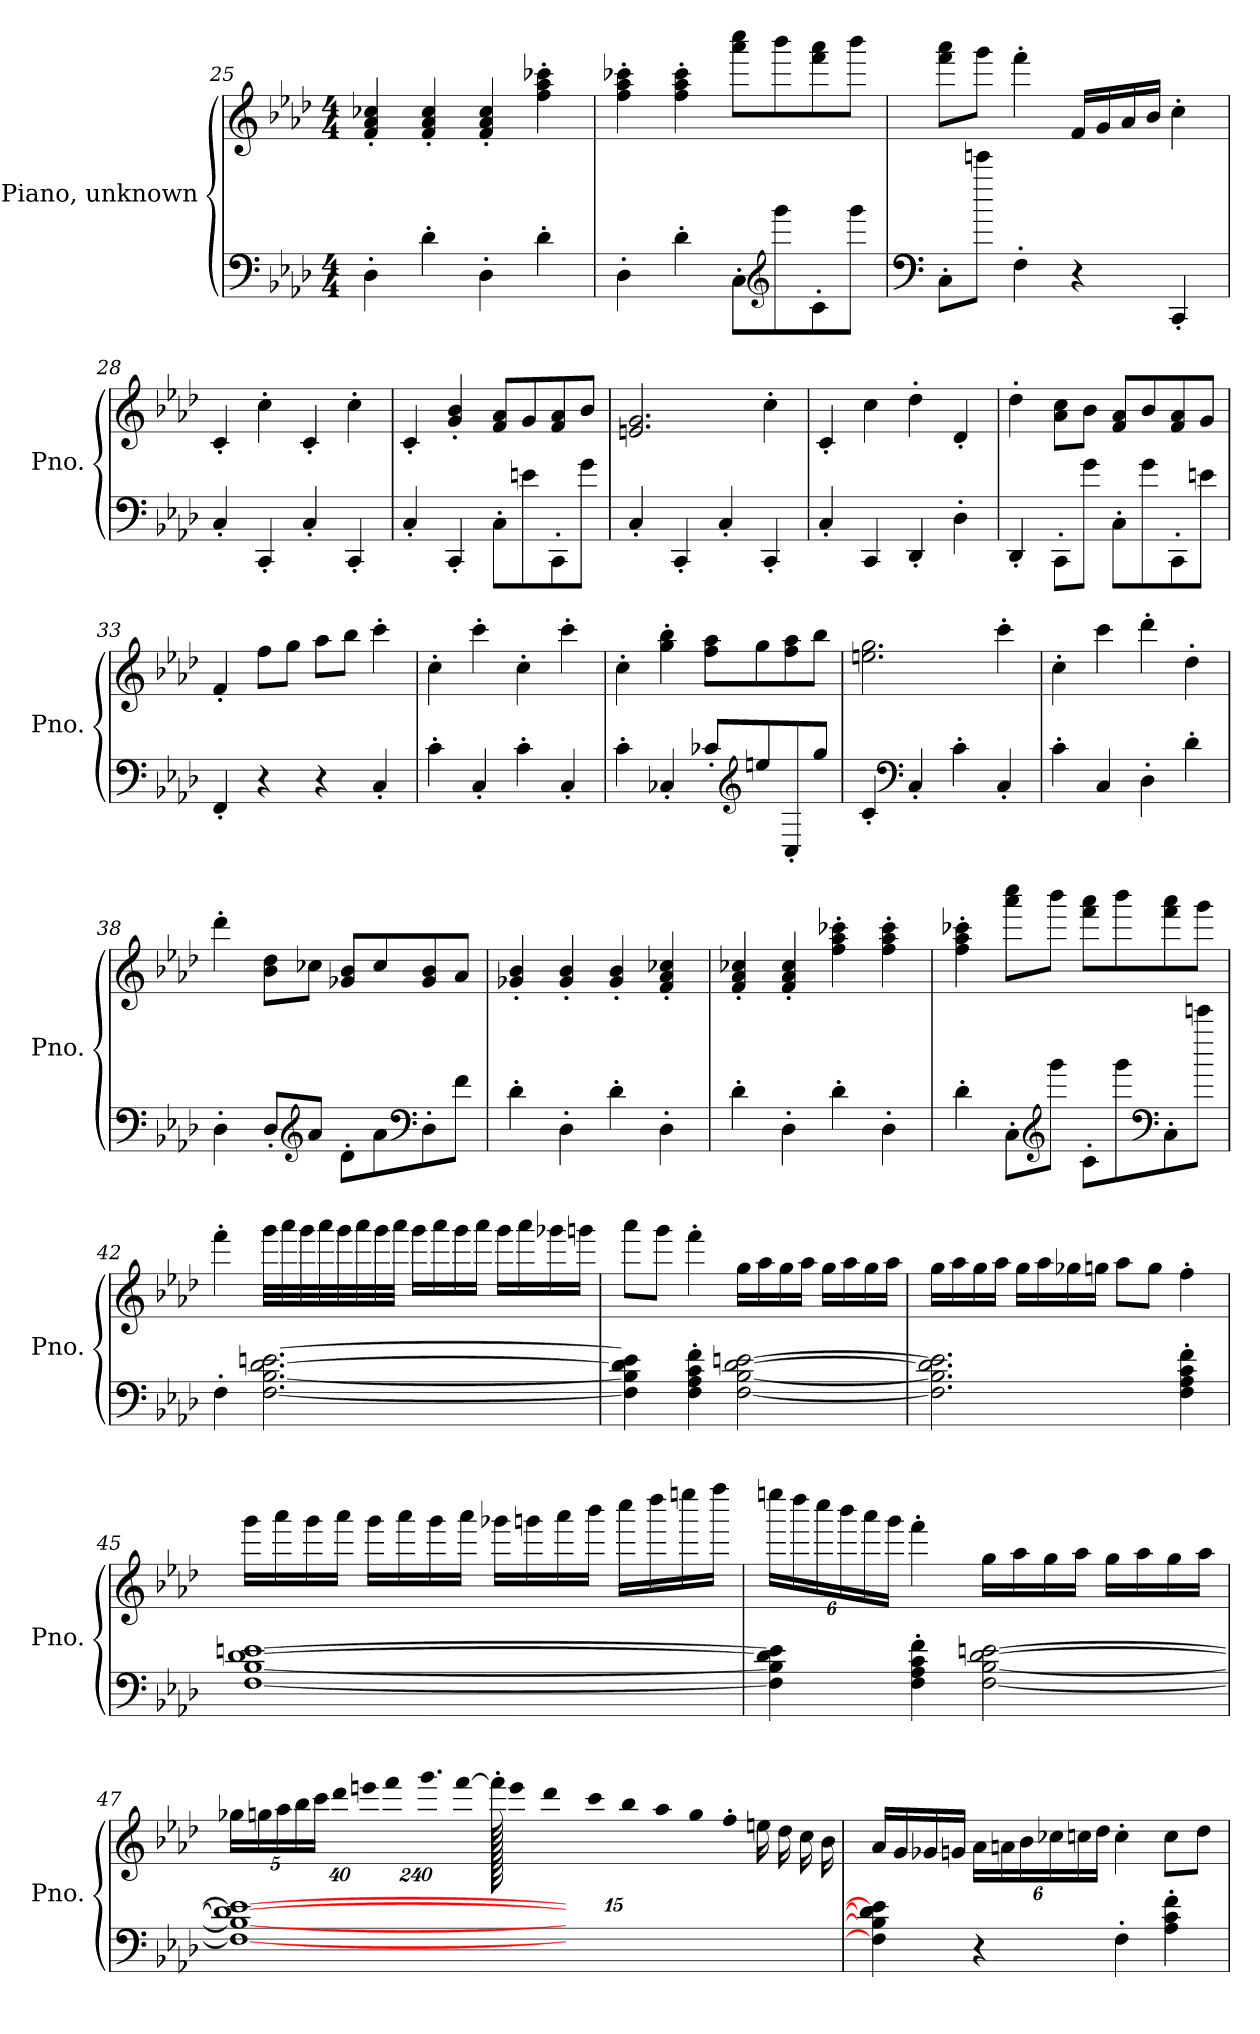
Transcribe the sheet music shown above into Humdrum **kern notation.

**kern	**kern
*part1	*part1
*staff2	*staff1
*I"Piano, unknown	*
*I'Pno.	*
*clefF4	*clefG2
*k[b-e-a-d-]	*k[b-e-a-d-]
*M4/4	*M4/4
=25	=25
4D-'\	4f/' 4a-/' 4cc-X/'
4d-'\	4f/' 4a-/' 4cc-/'
4D-'\	4f/' 4a-/' 4cc-/'
4d-'\	4ff\' 4aa-\' 4ccc-X\'
!!LO:LB:g=z
=26	=26
4D-'\	4ff\' 4aa-\' 4ccc-X\'
4d-'\	4ff\' 4aa-\' 4ccc-\'
8C'\L	8aaa-\ 8cccc\L
*clefG2	*
8ggg\	8bbb-\
8c'\	8fff\ 8aaa-\
8ggg\J	8bbb-\J
=27	=27
*clefF4	*
8C'\L	8fff\ 8aaa-\L
8eeen\J	8ggg\J
4F'\	4fff'\
4r	16f/LL
.	16g/
.	16a-/
.	16b-/JJ
4CC'/	4cc'\
=28	=28
4C'/	4c'/
4CC'/	4cc'\
4C'/	4c'/
4CC'/	4cc'\
=29	=29
4C'/	4c'/
4CC'/	4g/' 4b-/'
8C'\L	8f/ 8a-/L
8en\	8g/
8CC'\	8f/ 8a-/
8g\J	8b-/J
=30	=30
4C'/	2.en/ 2.g/
4CC'/	.
4C'/	.
4CC'/	4cc'\
!!LO:PB:g=z
=31	=31
4C'/	4c'/
4CC/	4cc\
4DD-'/	4dd-'\
4D-'\	4d-'/
=32	=32
4DD-'/	4dd-'\
8CC'\L	8a-\ 8cc\L
8g\J	8b-\J
8C'\L	8f/ 8a-/L
8g\	8b-/
8CC'\	8f/ 8a-/
8en\J	8g/J
=33	=33
4FF'/	4f'/
4r	8ff\L
.	8gg\J
4r	8aa-\L
.	8bb-\J
4C'/	4ccc'\
=34	=34
4c'\	4cc'\
4C'/	4ccc'\
4c'\	4cc'\
4C'/	4ccc'\
=35	=35
4c'\	4cc'\
4C-X'/	4gg\' 4bb-\'
8c-X'/L	8ff\ 8aa-\L
*clefG2	*
8een/	8gg\
8C-'/	8ff\ 8aa-\
8gg/J	8bb-\J
!!LO:LB:g=z
=36	=36
4c'/	2.een\ 2.gg\
*clefF4	*
4C'/	.
4c'\	.
4C'/	4ccc'\
=37	=37
4c'\	4cc'\
4C/	4ccc\
4D-'\	4ddd-'\
4d-'\	4dd-'\
=38	=38
4D-'\	4ddd-'\
8D-'/L	8b-\ 8dd-\L
*clefG2	*
8a-/J	8cc-X\J
8d-'\L	8g-X/ 8b-/L
8a-\	8cc-/
*clefF4	*
8D-'\	8g-/ 8b-/
8f\J	8a-/J
=39	=39
4d-'\	4g-X/' 4b-/'
4D-'\	4g-/' 4b-/'
4d-'\	4g-/' 4b-/'
4D-'\	4f/' 4a-/' 4cc-X/'
=40	=40
4d-'\	4f/' 4a-/' 4cc-X/'
4D-'\	4f/' 4a-/' 4cc-/'
4d-'\	4ff\' 4aa-\' 4ccc-X\'
4D-'\	4ff\' 4aa-\' 4ccc-\'
!!LO:LB:g=z
=41	=41
4d-'\	4ff\' 4aa-\' 4ccc-X\'
8C'\L	8aaa-\ 8cccc\L
*clefG2	*
8ggg\J	8bbb-\J
8c'\L	8fff\ 8aaa-\L
8ggg\	8bbb-\
*clefF4	*
8C'\	8fff\ 8aaa-\
8eeen\J	8ggg\J
=42	=42
4F'\	4fff'\
[2.F\ [2.B-\ [2.d-\ [2.en\	32ggg\LLL
.	32aaa-\
.	32ggg\
.	32aaa-\
.	32ggg\
.	32aaa-\
.	32ggg\
.	32aaa-\JJJ
.	16ggg\LL
.	16aaa-\
.	16ggg\
.	16aaa-\JJ
.	16ggg\LL
.	16aaa-\
.	16ggg-X\
.	16gggn\JJ
!!LO:LB:g=z
=43	=43
4F\] 4B-\] 4d-\] 4e\]	8aaa-\L
.	8ggg\J
4F\' 4A-\' 4c\' 4f\'	4fff'\
[2F\ [2B-\ [2d-\ [2en\	16gg\LL
.	16aa-\
.	16gg\
.	16aa-\JJ
.	16gg\LL
.	16aa-\
.	16gg\
.	16aa-\JJ
=44	=44
2.F\] 2.B-\] 2.d-\] 2.e\]	16gg\LL
.	16aa-\
.	16gg\
.	16aa-\JJ
.	16gg\LL
.	16aa-\
.	16gg-X\
.	16ggn\JJ
.	8aa-\L
.	8gg\J
4F\' 4A-\' 4c\' 4f\'	4ff'\
!!LO:LB:g=z
=45	=45
[1F [1B- [1d- [1en	16ggg\LL
.	16aaa-\
.	16ggg\
.	16aaa-\JJ
.	16ggg\LL
.	16aaa-\
.	16ggg\
.	16aaa-\JJ
.	16ggg-X\LL
.	16gggn\
.	16aaa-\
.	16bbb-\JJ
.	16cccc\LL
.	16dddd-\
.	16eeeen\
.	16ffff\JJ
=46	=46
*	*Xbrackettup
4F\] 4B-\] 4d-\] 4e\]	24eeeen\LL
.	24dddd-\
.	24cccc\
.	24bbb-\
.	24aaa-\
.	24ggg\JJ
4F\' 4A-\' 4c\' 4f\'	4fff'\
[2F\ [2B-\ [2d-\ [2en\	16gg\LL
.	16aa-\
.	16gg\
.	16aa-\JJ
.	16gg\LL
.	16aa-\
.	16gg\
.	16aa-\JJ
!!LO:LB:g=z
=47	=47
1F_ 1B-_ 1d-_ 1e_	20gg-X\LL
.	20ggn\
.	20aa-\
.	20bb-\
.	20ccc\JJ
!	!LO:N:vis=32
.	640%23ddd-\KLL
!	!LO:N:vis=16
.	1920%137eeen\
!	!LO:N:vis=32
.	640%23fff\L
!	!LO:N:vis=32.
.	1920%103ggg\
.	[320%17fff\JJ
.	1920fff'\]
!	!LO:N:vis=32
.	640%23eee\LLL
!	!LO:N:vis=32
.	640%23ddd-\
!	!LO:N:vis=32
.	640%23ccc\
!	!LO:N:vis=32
.	640%23bb-\
!	!LO:N:vis=32
.	640%23aa-\
!	!LO:N:vis=32
.	640%23gg\
!	!LO:N:vis=32
.	640%23ff'\JJJ
.	16een\LL
.	16dd-\
.	16cc\
.	16b-\JJ
480ryy	.
!!LO:PB:g=z
=48	=48
4F\] 4B-\] 4d-\] 4e\]	16a-/LL
.	16g/
.	16g-X/
.	16gn/JJ
4r	24a-\LL
.	24an\
.	24b-\
.	24cc-X\
.	24ccn\
.	24dd-\JJ
4F'\	4cc'\
4A-\' 4c\' 4f\'	8cc\L
.	8dd-\J
=	=
*-	*-
